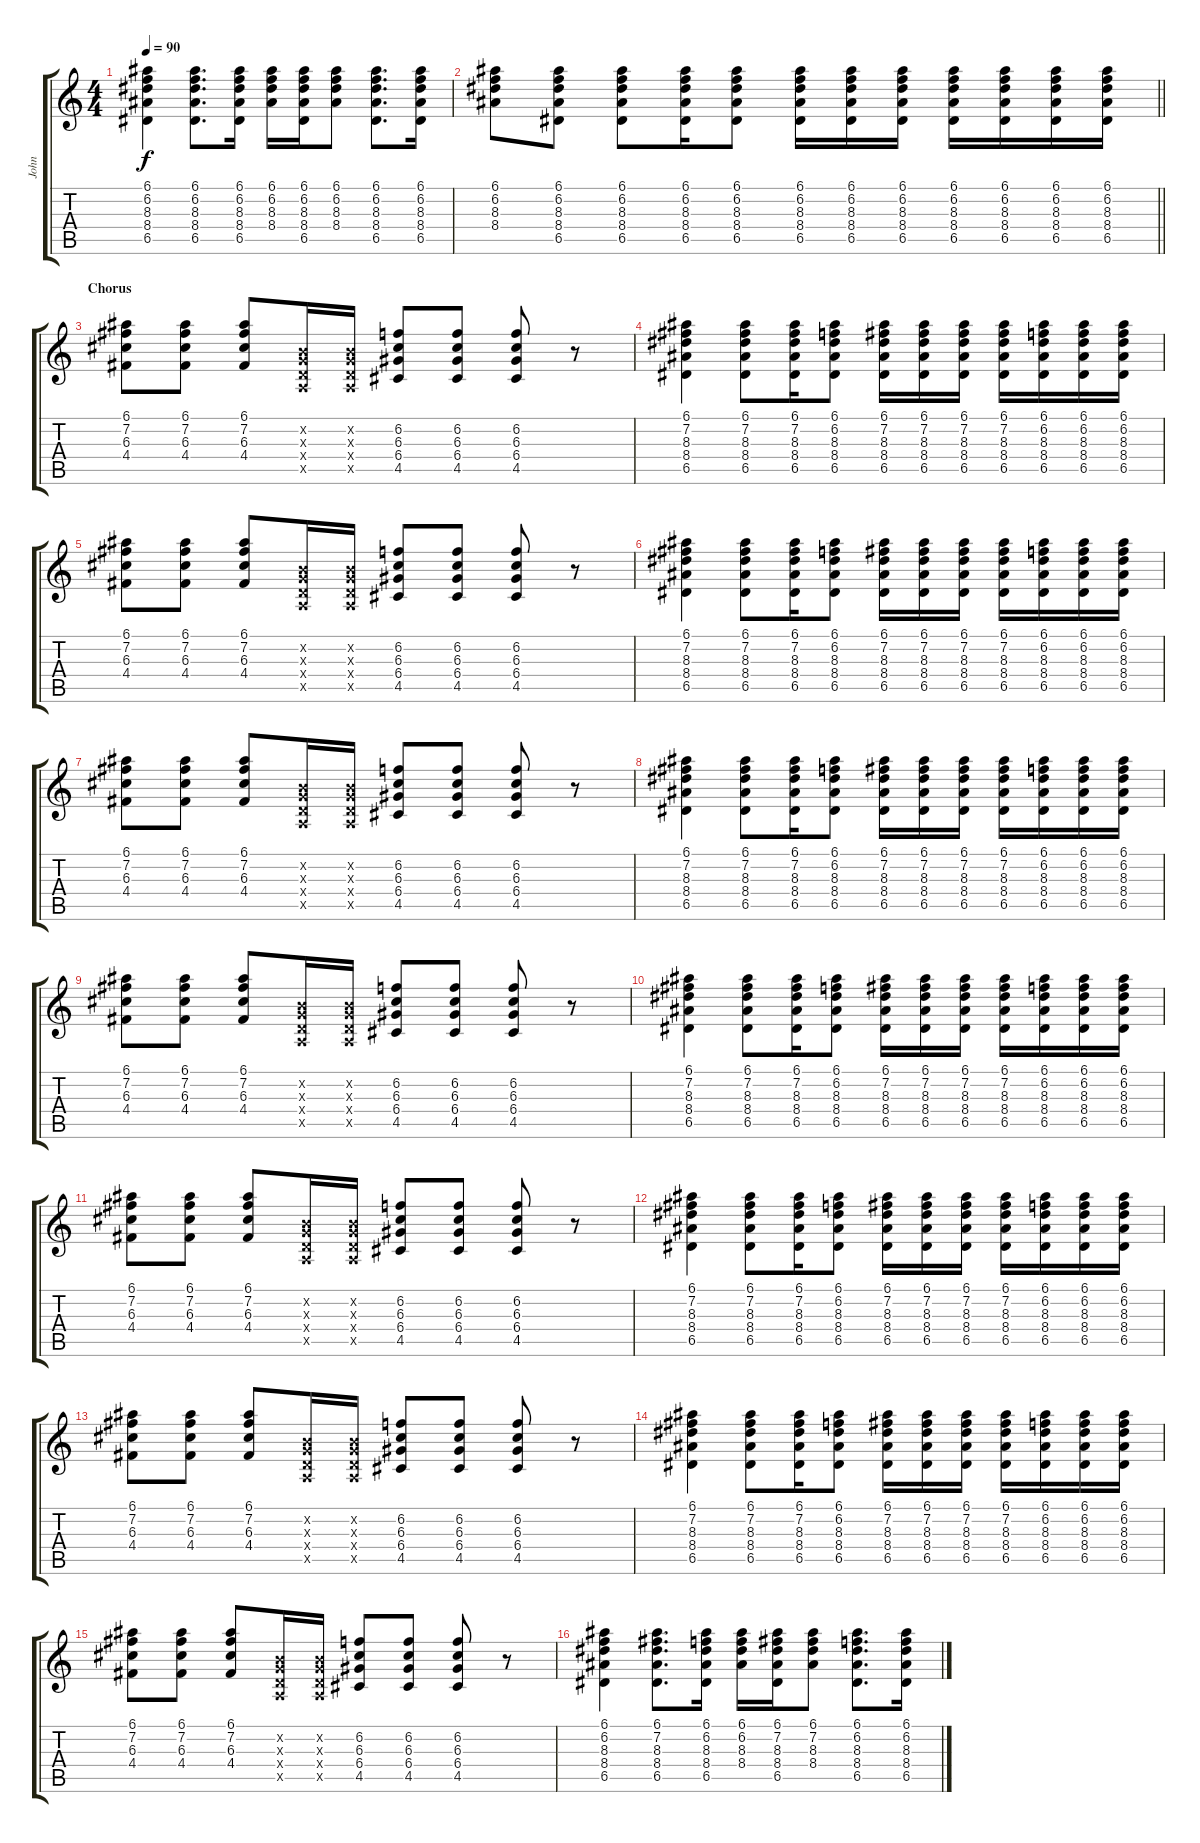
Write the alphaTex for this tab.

\track ("John" "John") {instrument acousticguitarsteel}
\staff {score tabs}
\tuning (E4 B3 G3 D3 A2 E2) {hide}
\ts (4 4)
\tempo 90
\clef g2
\ks c
(6.1 6.2 8.3 8.4 6.5).4{dy f} (6.1 6.2 8.3 8.4 6.5).8{d} (6.1 6.2 8.3 8.4 6.5).16 (6.1 6.2 8.3 8.4).16 (6.1 6.2 8.3 8.4 6.5).16 (6.1 6.2 8.3 8.4).8 (6.1 6.2 8.3 8.4 6.5).8{d} (6.1 6.2 8.3 8.4 6.5).16 |
\barLineRight lightlight
(6.1 6.2 8.3 8.4).8 (6.1 6.2 8.3 8.4 6.5).8 (6.1 6.2 8.3 8.4 6.5).8 (6.1 6.2 8.3 8.4 6.5).16 (6.1 6.2 8.3 8.4 6.5).8 (6.1 6.2 8.3 8.4 6.5).16 (6.1 6.2 8.3 8.4 6.5).16 (6.1 6.2 8.3 8.4 6.5).16 (6.1 6.2 8.3 8.4 6.5).16 (6.1 6.2 8.3 8.4 6.5).16 (6.1 6.2 8.3 8.4 6.5).16 (6.1 6.2 8.3 8.4 6.5).16 |
\section ("" "Chorus")
(6.1 7.2 6.3 4.4).8 (6.1 7.2 6.3 4.4).8 (6.1 7.2 6.3 4.4).8 (0.2{x} 0.3{x} 0.4{x} 0.5{x}).16 (0.2{x} 0.3{x} 0.4{x} 0.5{x}).16 (6.2 6.3 6.4 4.5).8 (6.2 6.3 6.4 4.5).8 (6.2 6.3 6.4 4.5).8 r.8 |
(6.1 7.2 8.3 8.4 6.5).4 (6.1 7.2 8.3 8.4 6.5).8 (6.1 7.2 8.3 8.4 6.5).16 (6.1 6.2 8.3 8.4 6.5).8 (6.1 7.2 8.3 8.4 6.5).16 (6.1 7.2 8.3 8.4 6.5).16 (6.1 7.2 8.3 8.4 6.5).16 (6.1 7.2 8.3 8.4 6.5).16 (6.1 6.2 8.3 8.4 6.5).16 (6.1 6.2 8.3 8.4 6.5).16 (6.1 6.2 8.3 8.4 6.5).16 |
(6.1 7.2 6.3 4.4).8 (6.1 7.2 6.3 4.4).8 (6.1 7.2 6.3 4.4).8 (0.2{x} 0.3{x} 0.4{x} 0.5{x}).16 (0.2{x} 0.3{x} 0.4{x} 0.5{x}).16 (6.2 6.3 6.4 4.5).8 (6.2 6.3 6.4 4.5).8 (6.2 6.3 6.4 4.5).8 r.8 |
(6.1 7.2 8.3 8.4 6.5).4 (6.1 7.2 8.3 8.4 6.5).8 (6.1 7.2 8.3 8.4 6.5).16 (6.1 6.2 8.3 8.4 6.5).8 (6.1 7.2 8.3 8.4 6.5).16 (6.1 7.2 8.3 8.4 6.5).16 (6.1 7.2 8.3 8.4 6.5).16 (6.1 7.2 8.3 8.4 6.5).16 (6.1 6.2 8.3 8.4 6.5).16 (6.1 6.2 8.3 8.4 6.5).16 (6.1 6.2 8.3 8.4 6.5).16 |
(6.1 7.2 6.3 4.4).8 (6.1 7.2 6.3 4.4).8 (6.1 7.2 6.3 4.4).8 (0.2{x} 0.3{x} 0.4{x} 0.5{x}).16 (0.2{x} 0.3{x} 0.4{x} 0.5{x}).16 (6.2 6.3 6.4 4.5).8 (6.2 6.3 6.4 4.5).8 (6.2 6.3 6.4 4.5).8 r.8 |
(6.1 7.2 8.3 8.4 6.5).4 (6.1 7.2 8.3 8.4 6.5).8 (6.1 7.2 8.3 8.4 6.5).16 (6.1 6.2 8.3 8.4 6.5).8 (6.1 7.2 8.3 8.4 6.5).16 (6.1 7.2 8.3 8.4 6.5).16 (6.1 7.2 8.3 8.4 6.5).16 (6.1 7.2 8.3 8.4 6.5).16 (6.1 6.2 8.3 8.4 6.5).16 (6.1 6.2 8.3 8.4 6.5).16 (6.1 6.2 8.3 8.4 6.5).16 |
(6.1 7.2 6.3 4.4).8 (6.1 7.2 6.3 4.4).8 (6.1 7.2 6.3 4.4).8 (0.2{x} 0.3{x} 0.4{x} 0.5{x}).16 (0.2{x} 0.3{x} 0.4{x} 0.5{x}).16 (6.2 6.3 6.4 4.5).8 (6.2 6.3 6.4 4.5).8 (6.2 6.3 6.4 4.5).8 r.8 |
(6.1 7.2 8.3 8.4 6.5).4 (6.1 7.2 8.3 8.4 6.5).8 (6.1 7.2 8.3 8.4 6.5).16 (6.1 6.2 8.3 8.4 6.5).8 (6.1 7.2 8.3 8.4 6.5).16 (6.1 7.2 8.3 8.4 6.5).16 (6.1 7.2 8.3 8.4 6.5).16 (6.1 7.2 8.3 8.4 6.5).16 (6.1 6.2 8.3 8.4 6.5).16 (6.1 6.2 8.3 8.4 6.5).16 (6.1 6.2 8.3 8.4 6.5).16 |
(6.1 7.2 6.3 4.4).8 (6.1 7.2 6.3 4.4).8 (6.1 7.2 6.3 4.4).8 (0.2{x} 0.3{x} 0.4{x} 0.5{x}).16 (0.2{x} 0.3{x} 0.4{x} 0.5{x}).16 (6.2 6.3 6.4 4.5).8 (6.2 6.3 6.4 4.5).8 (6.2 6.3 6.4 4.5).8 r.8 |
(6.1 7.2 8.3 8.4 6.5).4 (6.1 7.2 8.3 8.4 6.5).8 (6.1 7.2 8.3 8.4 6.5).16 (6.1 6.2 8.3 8.4 6.5).8 (6.1 7.2 8.3 8.4 6.5).16 (6.1 7.2 8.3 8.4 6.5).16 (6.1 7.2 8.3 8.4 6.5).16 (6.1 7.2 8.3 8.4 6.5).16 (6.1 6.2 8.3 8.4 6.5).16 (6.1 6.2 8.3 8.4 6.5).16 (6.1 6.2 8.3 8.4 6.5).16 |
(6.1 7.2 6.3 4.4).8 (6.1 7.2 6.3 4.4).8 (6.1 7.2 6.3 4.4).8 (0.2{x} 0.3{x} 0.4{x} 0.5{x}).16 (0.2{x} 0.3{x} 0.4{x} 0.5{x}).16 (6.2 6.3 6.4 4.5).8 (6.2 6.3 6.4 4.5).8 (6.2 6.3 6.4 4.5).8 r.8 |
(6.1 7.2 8.3 8.4 6.5).4 (6.1 7.2 8.3 8.4 6.5).8 (6.1 7.2 8.3 8.4 6.5).16 (6.1 6.2 8.3 8.4 6.5).8 (6.1 7.2 8.3 8.4 6.5).16 (6.1 7.2 8.3 8.4 6.5).16 (6.1 7.2 8.3 8.4 6.5).16 (6.1 7.2 8.3 8.4 6.5).16 (6.1 6.2 8.3 8.4 6.5).16 (6.1 6.2 8.3 8.4 6.5).16 (6.1 6.2 8.3 8.4 6.5).16 |
(6.1 7.2 6.3 4.4).8 (6.1 7.2 6.3 4.4).8 (6.1 7.2 6.3 4.4).8 (0.2{x} 0.3{x} 0.4{x} 0.5{x}).16 (0.2{x} 0.3{x} 0.4{x} 0.5{x}).16 (6.2 6.3 6.4 4.5).8 (6.2 6.3 6.4 4.5).8 (6.2 6.3 6.4 4.5).8 r.8 |
(6.1 6.2 8.3 8.4 6.5).4 (6.1 7.2 8.3 8.4 6.5).8{d} (6.1 6.2 8.3 8.4 6.5).16 (6.1 6.2 8.3 8.4).16 (6.1 7.2 8.3 8.4 6.5).16 (6.1 7.2 8.3 8.4).8 (6.1 6.2 8.3 8.4 6.5).8{d} (6.1 6.2 8.3 8.4 6.5).16
